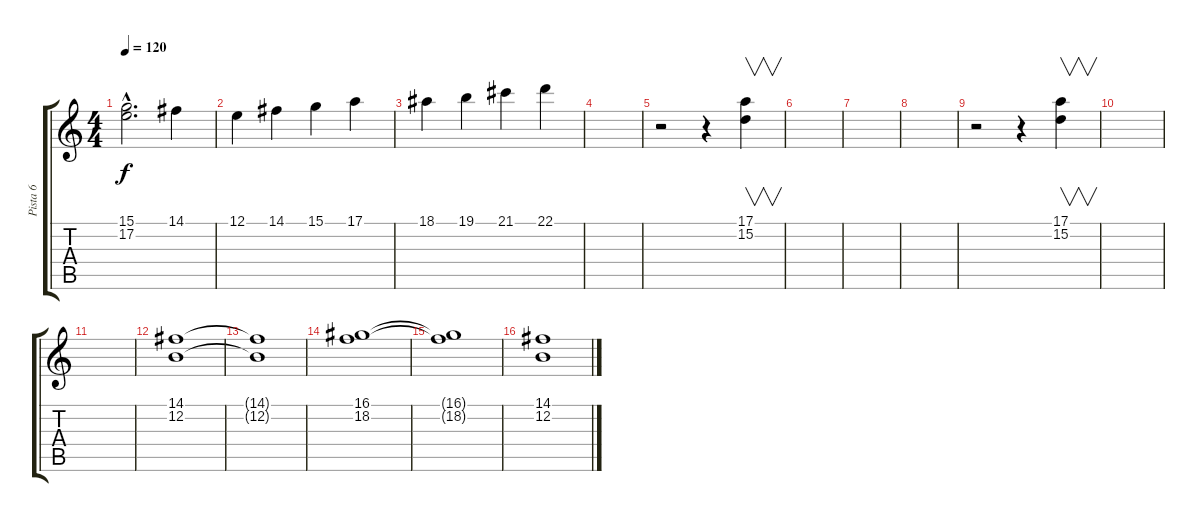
\track ("Pista 6" "Pista 6") {instrument stringensemble1}
\staff {score tabs}
\tuning (E4 B3 G3 D3 A2 E2) {hide}
\ts (4 4)
\tempo 120
\clef g2
\ks c
(15.1{hac} 17.2{hac}).2{d dy f} 14.1.4 |
12.1.4 14.1.4 15.1.4 17.1.4 |
18.1.4 19.1.4 21.1.4 22.1.4 |
|
r.2{volume 16} r.4 (17.1 15.2).4{v} |
|
|
|
r.2 r.4 (17.1 15.2).4{v} |
|
|
(14.1 12.2).1{volume 9} |
(14.1{t} 12.2{t}).1 |
(16.1 18.2).1 |
(16.1{t} 18.2{t}).1 |
(14.1 12.2).1
